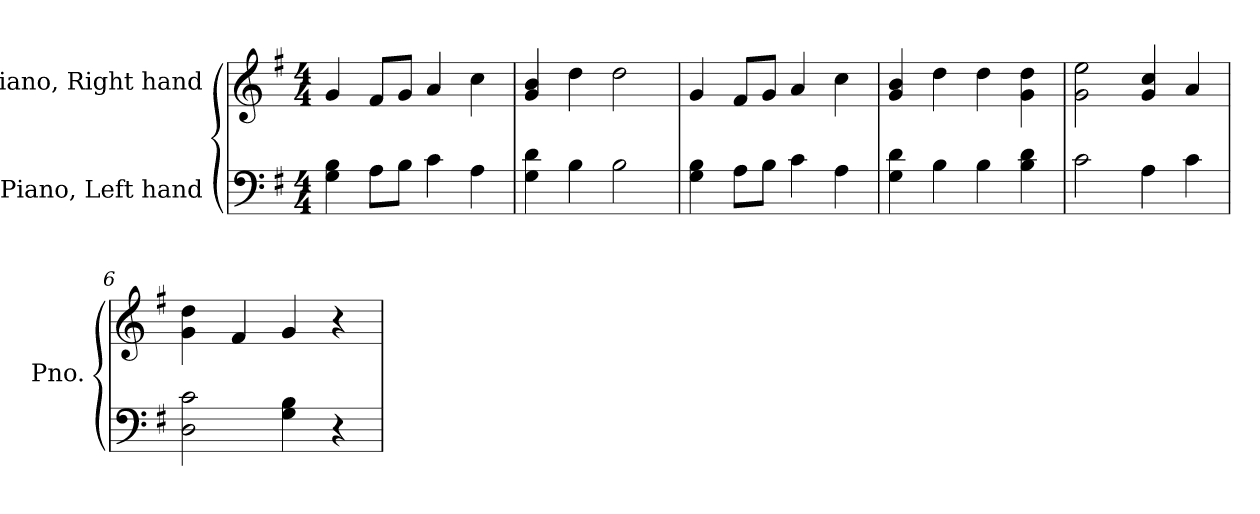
**kern	**kern
*part2	*part1
*staff2	*staff1
*I"Piano, Left hand	*I"Piano, Right hand
*I'Pno.	*I'Pno.
*clefF4	*clefG2
*k[f#]	*k[f#]
*M4/4	*M4/4
*MM120	*MM120
=1	=1
4G\ 4B\	4g/
8A\L	8f#/L
8B\J	8g/J
4c\	4a/
4A\	4cc\
=2	=2
4G\ 4d\	4g/ 4b/
4B\	4dd\
2B\	2dd\
=3	=3
4G\ 4B\	4g/
8A\L	8f#/L
8B\J	8g/J
4c\	4a/
4A\	4cc\
=4	=4
4G\ 4d\	4g/ 4b/
4B\	4dd\
4B\	4dd\
4B\ 4d\	4g\ 4dd\
=5	=5
2c\	2g\ 2ee\
4A\	4g/ 4cc/
4c\	4a/
=6	=6
2D\ 2c\	4g\ 4dd\
.	4f#/
4G\ 4B\	4g/
4r	4r
=	=
*-	*-
